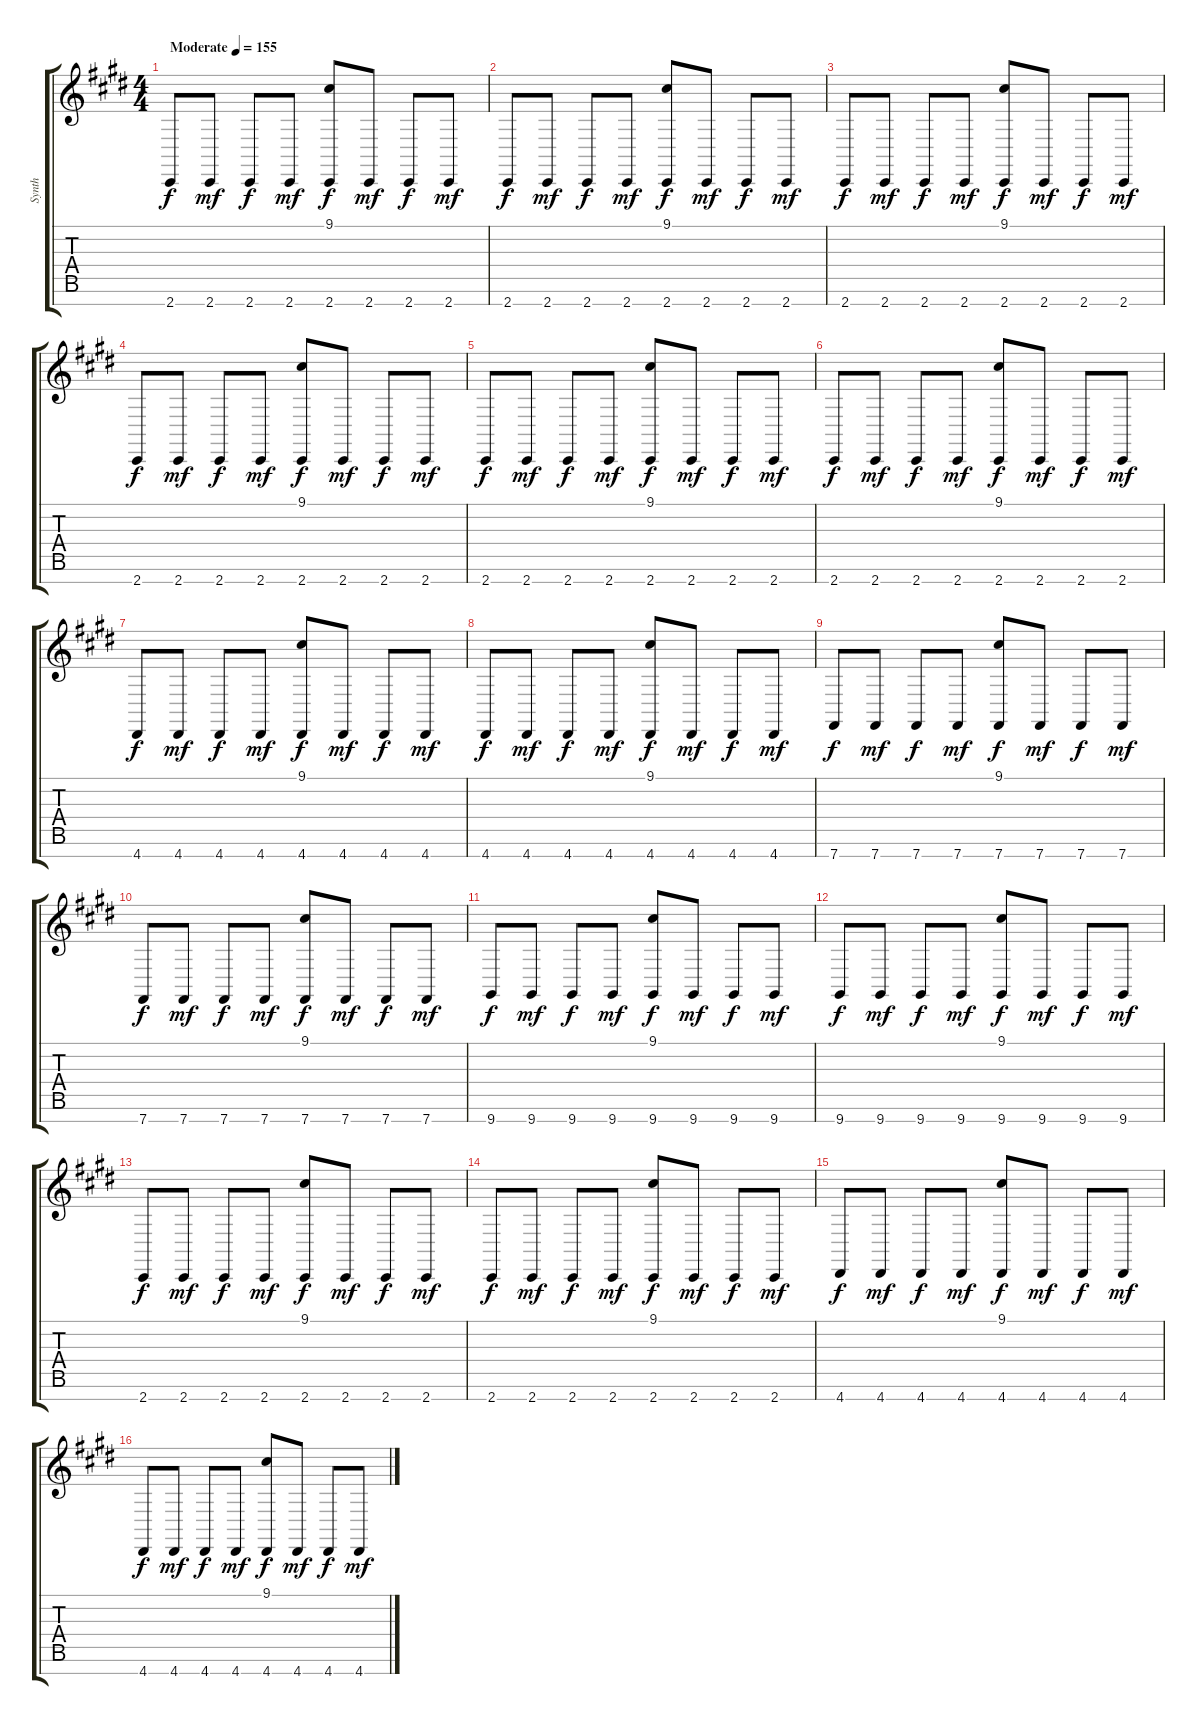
\track ("Synth" "Synth") {instrument lead1square}
\staff {score tabs}
\tuning (E4 B3 G3 D3 A2 E2 B1) {hide}
\ts (4 4)
\tempo (155 "Moderate")
\clef g2
\ks e
2.7.8{dy f instrument lead1square} 2.7.8{dy mf} 2.7.8{dy f} 2.7.8{dy mf} (9.1 2.7).8{dy f} 2.7.8{dy mf} 2.7.8{dy f} 2.7.8{dy mf} |
2.7.8{dy f} 2.7.8{dy mf} 2.7.8{dy f} 2.7.8{dy mf} (9.1 2.7).8{dy f} 2.7.8{dy mf} 2.7.8{dy f} 2.7.8{dy mf} |
2.7.8{dy f} 2.7.8{dy mf} 2.7.8{dy f} 2.7.8{dy mf} (9.1 2.7).8{dy f} 2.7.8{dy mf} 2.7.8{dy f} 2.7.8{dy mf} |
2.7.8{dy f} 2.7.8{dy mf} 2.7.8{dy f} 2.7.8{dy mf} (9.1 2.7).8{dy f} 2.7.8{dy mf} 2.7.8{dy f} 2.7.8{dy mf} |
2.7.8{dy f} 2.7.8{dy mf} 2.7.8{dy f} 2.7.8{dy mf} (9.1 2.7).8{dy f} 2.7.8{dy mf} 2.7.8{dy f} 2.7.8{dy mf} |
2.7.8{dy f} 2.7.8{dy mf} 2.7.8{dy f} 2.7.8{dy mf} (9.1 2.7).8{dy f} 2.7.8{dy mf} 2.7.8{dy f} 2.7.8{dy mf} |
4.7.8{dy f} 4.7.8{dy mf} 4.7.8{dy f} 4.7.8{dy mf} (9.1 4.7).8{dy f} 4.7.8{dy mf} 4.7.8{dy f} 4.7.8{dy mf} |
4.7.8{dy f} 4.7.8{dy mf} 4.7.8{dy f} 4.7.8{dy mf} (9.1 4.7).8{dy f} 4.7.8{dy mf} 4.7.8{dy f} 4.7.8{dy mf} |
7.7.8{dy f} 7.7.8{dy mf} 7.7.8{dy f} 7.7.8{dy mf} (9.1 7.7).8{dy f} 7.7.8{dy mf} 7.7.8{dy f} 7.7.8{dy mf} |
7.7.8{dy f} 7.7.8{dy mf} 7.7.8{dy f} 7.7.8{dy mf} (9.1 7.7).8{dy f} 7.7.8{dy mf} 7.7.8{dy f} 7.7.8{dy mf} |
9.7.8{dy f} 9.7.8{dy mf} 9.7.8{dy f} 9.7.8{dy mf} (9.1 9.7).8{dy f} 9.7.8{dy mf} 9.7.8{dy f} 9.7.8{dy mf} |
9.7.8{dy f} 9.7.8{dy mf} 9.7.8{dy f} 9.7.8{dy mf} (9.1 9.7).8{dy f} 9.7.8{dy mf} 9.7.8{dy f} 9.7.8{dy mf} |
2.7.8{dy f} 2.7.8{dy mf} 2.7.8{dy f} 2.7.8{dy mf} (9.1 2.7).8{dy f} 2.7.8{dy mf} 2.7.8{dy f} 2.7.8{dy mf} |
2.7.8{dy f} 2.7.8{dy mf} 2.7.8{dy f} 2.7.8{dy mf} (9.1 2.7).8{dy f} 2.7.8{dy mf} 2.7.8{dy f} 2.7.8{dy mf} |
4.7.8{dy f} 4.7.8{dy mf} 4.7.8{dy f} 4.7.8{dy mf} (9.1 4.7).8{dy f} 4.7.8{dy mf} 4.7.8{dy f} 4.7.8{dy mf} |
4.7.8{dy f} 4.7.8{dy mf} 4.7.8{dy f} 4.7.8{dy mf} (9.1 4.7).8{dy f} 4.7.8{dy mf} 4.7.8{dy f} 4.7.8{dy mf}
